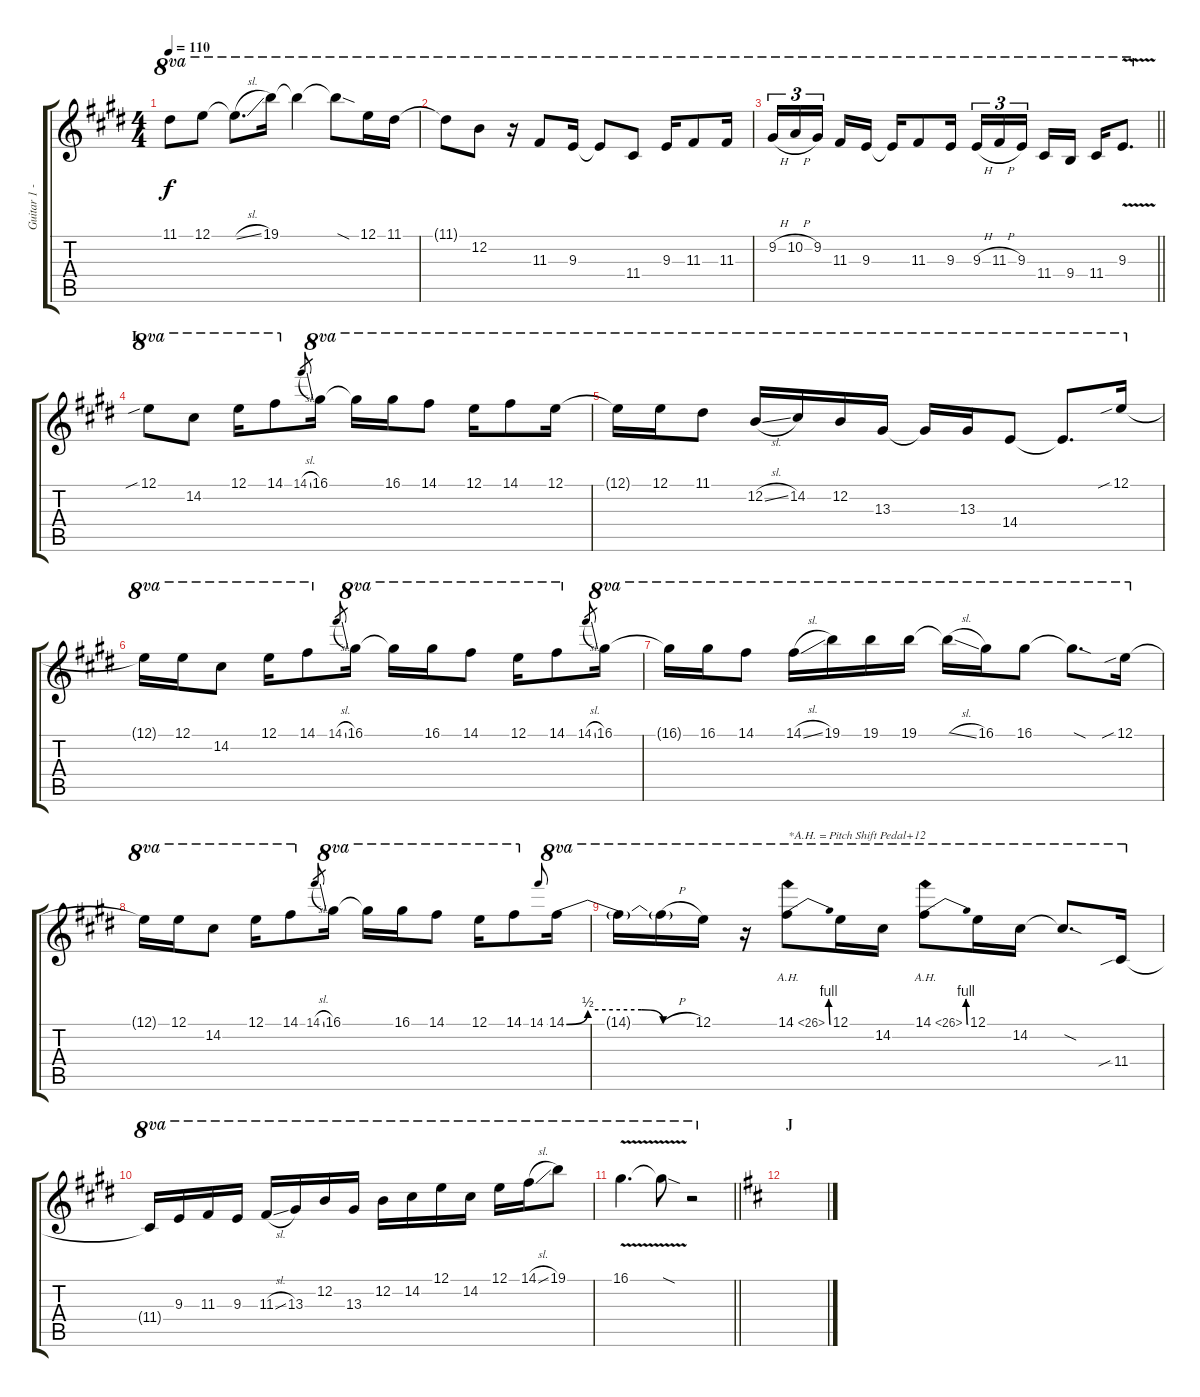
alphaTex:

\track ("Guitar 1 - Uruha" "Guitar 1 -") {instrument overdrivenguitar}
\staff {score tabs}
\tuning (E4 B3 G3 D3 A2 E2) {hide}
\ts (4 4)
\tempo 110
\clef g2
\ks e
11.1{t}.8{ot 8va dy f} 12.1.8{ot 8va} 12.1{sl t}.8{d ot 8va} 19.1.16{ot 8va} 19.1{t}.4{ot 8va} 19.1{sod t}.8{ot 8va} 12.1.16{ot 8va} 11.1.16{ot 8va} |
11.1{t}.8{ot 8va} 12.2.8{ot 8va} r.16{ot 8va} 11.3.8{ot 8va} 9.3.16{ot 8va} 9.3{t}.8{ot 8va} 11.4.8{ot 8va} 9.3.16{ot 8va} 11.3.8{ot 8va} 11.3.16{ot 8va} |
\barLineRight lightlight
9.2{h}.16{tu (3 2) ot 8va} 10.2{h}.16{tu (3 2) ot 8va} 9.2.16{tu (3 2) ot 8va beam splitsecondary} 11.3.16{ot 8va} 9.3.16{ot 8va} 9.3{t}.16{ot 8va} 11.3.8{ot 8va} 9.3.16{ot 8va} 9.3{h}.16{tu (3 2) ot 8va} 11.3{h}.16{tu (3 2) ot 8va} 9.3.16{tu (3 2) ot 8va beam splitsecondary} 11.4.16{ot 8va} 9.4.16{ot 8va} 11.4.16{ot 8va} 9.3{v}.8{d ot 8va} |
\section ("" "I")
12.1{sib}.8{ot 8va} 14.2.8{ot 8va} 12.1.16{ot 8va} 14.1.8{ot 8va} 14.1{sl}.8{gr} 16.1.16{ot 8va} 16.1{t}.16{ot 8va} 16.1.16{ot 8va} 14.1.8{ot 8va} 12.1.16{ot 8va} 14.1.8{ot 8va} 12.1.16{ot 8va} |
12.1{t}.16{ot 8va} 12.1.16{ot 8va} 11.1.8{ot 8va} 12.2{sl}.16{ot 8va} 14.2.16{ot 8va} 12.2.16{ot 8va} 13.3.16{ot 8va} 13.3{t}.16{ot 8va} 13.3.16{ot 8va} 14.4.8{ot 8va} 14.4{t}.8{d ot 8va} 12.1{sib}.16{ot 8va} |
12.1{t}.16{ot 8va} 12.1.16{ot 8va} 14.2.8{ot 8va} 12.1.16{ot 8va} 14.1.8{ot 8va} 14.1{sl}.8{gr} 16.1.16{ot 8va} 16.1{t}.16{ot 8va} 16.1.16{ot 8va} 14.1.8{ot 8va} 12.1.16{ot 8va} 14.1.8{ot 8va} 14.1{sl}.8{gr} 16.1.16{ot 8va} |
16.1{t}.16{ot 8va} 16.1.16{ot 8va} 14.1.8{ot 8va} 14.1{sl}.16{ot 8va} 19.1.16{ot 8va} 19.1.16{ot 8va} 19.1.16{ot 8va} 19.1{sl t}.16{ot 8va} 16.1.16{ot 8va} 16.1.8{ot 8va} 16.1{sod t}.8{d ot 8va} 12.1{sib}.16{ot 8va} |
12.1{t}.16{ot 8va} 12.1.16{ot 8va} 14.2.8{ot 8va} 12.1.16{ot 8va} 14.1.8{ot 8va} 14.1{sl}.8{gr} 16.1.16{ot 8va} 16.1{t}.16{ot 8va} 16.1.16{ot 8va} 14.1.8{ot 8va} 12.1.16{ot 8va} 14.1.8{ot 8va} 14.1.8{gr onbeat} 14.1{be (custom 0 0 10 2 35 2 45 0 60 0)}.16{ot 8va} |
14.1{t}.16{ot 8va} 14.1{h t}.16{ot 8va} 12.1.16{ot 8va} r.16{ot 8va} 14.1{be (bend 0 0 60 4) ah 12}.8{ot 8va txt "*A.H. = Pitch Shift Pedal+12"} 12.1.16{ot 8va} 14.2.16{ot 8va} 14.1{be (bend 0 0 60 4) ah 12}.8{ot 8va} 12.1.16{ot 8va} 14.2.16{ot 8va} 14.2{sod t}.8{d ot 8va} 11.4{sib}.16{ot 8va} |
11.4{t}.16{ot 8va} 9.3.16{ot 8va} 11.3.16{ot 8va} 9.3.16{ot 8va} 11.3{sl}.16{ot 8va} 13.3.16{ot 8va} 12.2.16{ot 8va} 13.3.16{ot 8va} 12.2.16{ot 8va} 14.2.16{ot 8va} 12.1.16{ot 8va} 14.2.16{ot 8va} 12.1.16{ot 8va} 14.1{sl}.16{ot 8va} 19.1.8{ot 8va} |
\barLineRight lightlight
16.1{v}.4{d ot 8va} 16.1{sod t}.8{ot 8va} r.2{ot 8va} |
\section ("" "J")
\ks d
